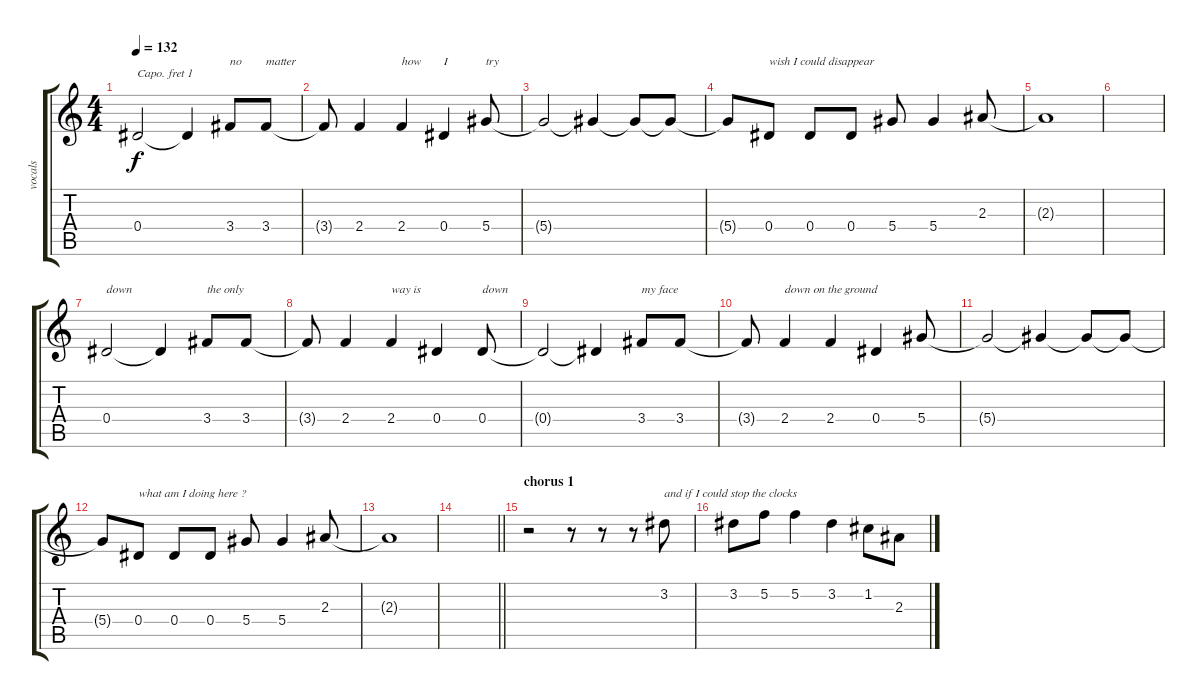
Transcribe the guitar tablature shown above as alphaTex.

\track ("vocals" "vocals") {instrument overdrivenguitar}
\staff {score tabs}
\capo 1
\tuning (E4 B3 G3 D3 A2 E2) {hide}
\ts (4 4)
\tempo 132
\clef g2
\ks c
0.4{t}.2{dy f} 0.4{t}.4 3.4.8{txt "no"} 3.4.8{txt "matter"} |
3.4{t}.8 2.4.4 2.4.4{txt "how"} 0.4.4{txt "I"} 5.4.8{txt "try"} |
5.4{t}.2 5.4{t}.4 5.4{t}.8 5.4{t}.8 |
5.4{t}.8 0.4.8{txt "wish I could disappear"} 0.4.8 0.4.8 5.4.8 5.4.4 2.3.8 |
2.3{t}.1 |
|
0.4.2{txt "down"} 0.4{t}.4 3.4.8{txt "the only"} 3.4.8 |
3.4{t}.8 2.4.4 2.4.4{txt "way is "} 0.4.4 0.4.8{txt "down"} |
0.4{t}.2 0.4{t}.4 3.4.8{txt "my face"} 3.4.8 |
3.4{t}.8 2.4.4{txt "down on the ground"} 2.4.4 0.4.4 5.4.8 |
5.4{t}.2 5.4{t}.4 5.4{t}.8 5.4{t}.8 |
5.4{t}.8 0.4.8{txt "what am I doing here ?"} 0.4.8 0.4.8 5.4.8 5.4.4 2.3.8 |
2.3{t}.1 |
\barLineRight lightlight
|
\section ("" "chorus 1")
r.2 r.8 r.8 r.8 3.2.8{txt "and if I could stop the clocks"} |
3.2.8 5.2.8 5.2.4 3.2.4 1.2.8 2.3.8
